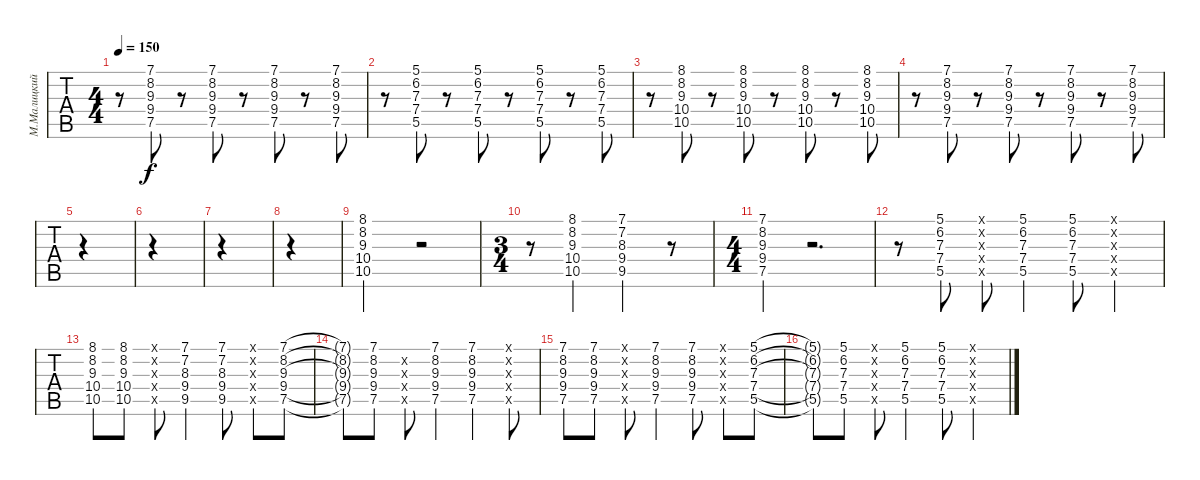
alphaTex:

\track ("М.Малицкий" "М.Малицкий") {instrument electricguitarclean}
\staff {tabs}
\tuning (D4 A3 F3 C3 G2 D2) {hide}
\ts (4 4)
\tempo 150
\clef g2
\ks c
r.8{dy f} (7.1 8.2 9.3 9.4 7.5).8 r.8 (7.1 8.2 9.3 9.4 7.5).8 r.8 (7.1 8.2 9.3 9.4 7.5).8 r.8 (7.1 8.2 9.3 9.4 7.5).8 |
r.8 (5.1 6.2 7.3 7.4 5.5).8 r.8 (5.1 6.2 7.3 7.4 5.5).8 r.8 (5.1 6.2 7.3 7.4 5.5).8 r.8 (5.1 6.2 7.3 7.4 5.5).8 |
r.8 (8.1 8.2 9.3 10.4 10.5).8 r.8 (8.1 8.2 9.3 10.4 10.5).8 r.8 (8.1 8.2 9.3 10.4 10.5).8 r.8 (8.1 8.2 9.3 10.4 10.5).8 |
r.8 (7.1 8.2 9.3 9.4 7.5).8 r.8 (7.1 8.2 9.3 9.4 7.5).8 r.8 (7.1 8.2 9.3 9.4 7.5).8 r.8 (7.1 8.2 9.3 9.4 7.5).8{volume 7} |
|
|
|
|
(8.1 8.2 9.3 10.4 10.5).2 r.2 |
\ts (3 4)
r.8 (8.1 8.2 9.3 10.4 10.5).4 (7.1 7.2 8.3 9.4 9.5).4 r.8 |
\ts (4 4)
(7.1 8.2 9.3 9.4 7.5).4 r.2{d} |
r.8 (5.1 6.2 7.3 7.4 5.5).8 (0.1{x} 0.2{x} 0.3{x} 0.4{x} 0.5{x}).8 (5.1 6.2 7.3 7.4 5.5).4 (5.1 6.2 7.3 7.4 5.5).8 (0.1{x} 0.2{x} 0.3{x} 0.4{x} 0.5{x}).4 |
(8.1 8.2 9.3 10.4 10.5).8 (8.1 8.2 9.3 10.4 10.5).8 (7.1{x} 7.2{x} 8.3{x} 9.4{x} 9.5{x}).8 (7.1 7.2 8.3 9.4 9.5).4 (7.1 7.2 8.3 9.4 9.5).8 (0.1{x} 0.2{x} 0.3{x} 0.4{x} 0.5{x}).8 (7.1 8.2 9.3 9.4 7.5).8 |
(7.1{t} 8.2{t} 9.3{t} 9.4{t} 7.5{t}).8 (7.1 8.2 9.3 9.4 7.5).8 (0.2{x} 0.3{x} 0.4{x} 0.5{x}).8 (7.1 8.2 9.3 9.4 7.5).4 (7.1 8.2 9.3 9.4 7.5).4 (0.1{x} 0.2{x} 0.3{x} 0.4{x} 0.5{x}).8 |
(7.1 8.2 9.3 9.4 7.5).8 (7.1 8.2 9.3 9.4 7.5).8 (0.1{x} 0.2{x} 0.3{x} 0.4{x} 0.5{x}).8 (7.1 8.2 9.3 9.4 7.5).4 (7.1 8.2 9.3 9.4 7.5).8 (7.1{x} 8.2{x} 9.3{x} 9.4{x} 7.5{x}).8 (5.1 6.2 7.3 7.4 5.5).8 |
(5.1{t} 6.2{t} 7.3{t} 7.4{t} 5.5{t}).8 (5.1 6.2 7.3 7.4 5.5).8 (0.1{x} 0.2{x} 0.3{x} 0.4{x} 0.5{x}).8 (5.1 6.2 7.3 7.4 5.5).4 (5.1 6.2 7.3 7.4 5.5).8 (0.1{x} 0.2{x} 0.3{x} 0.4{x} 0.5{x}).4
